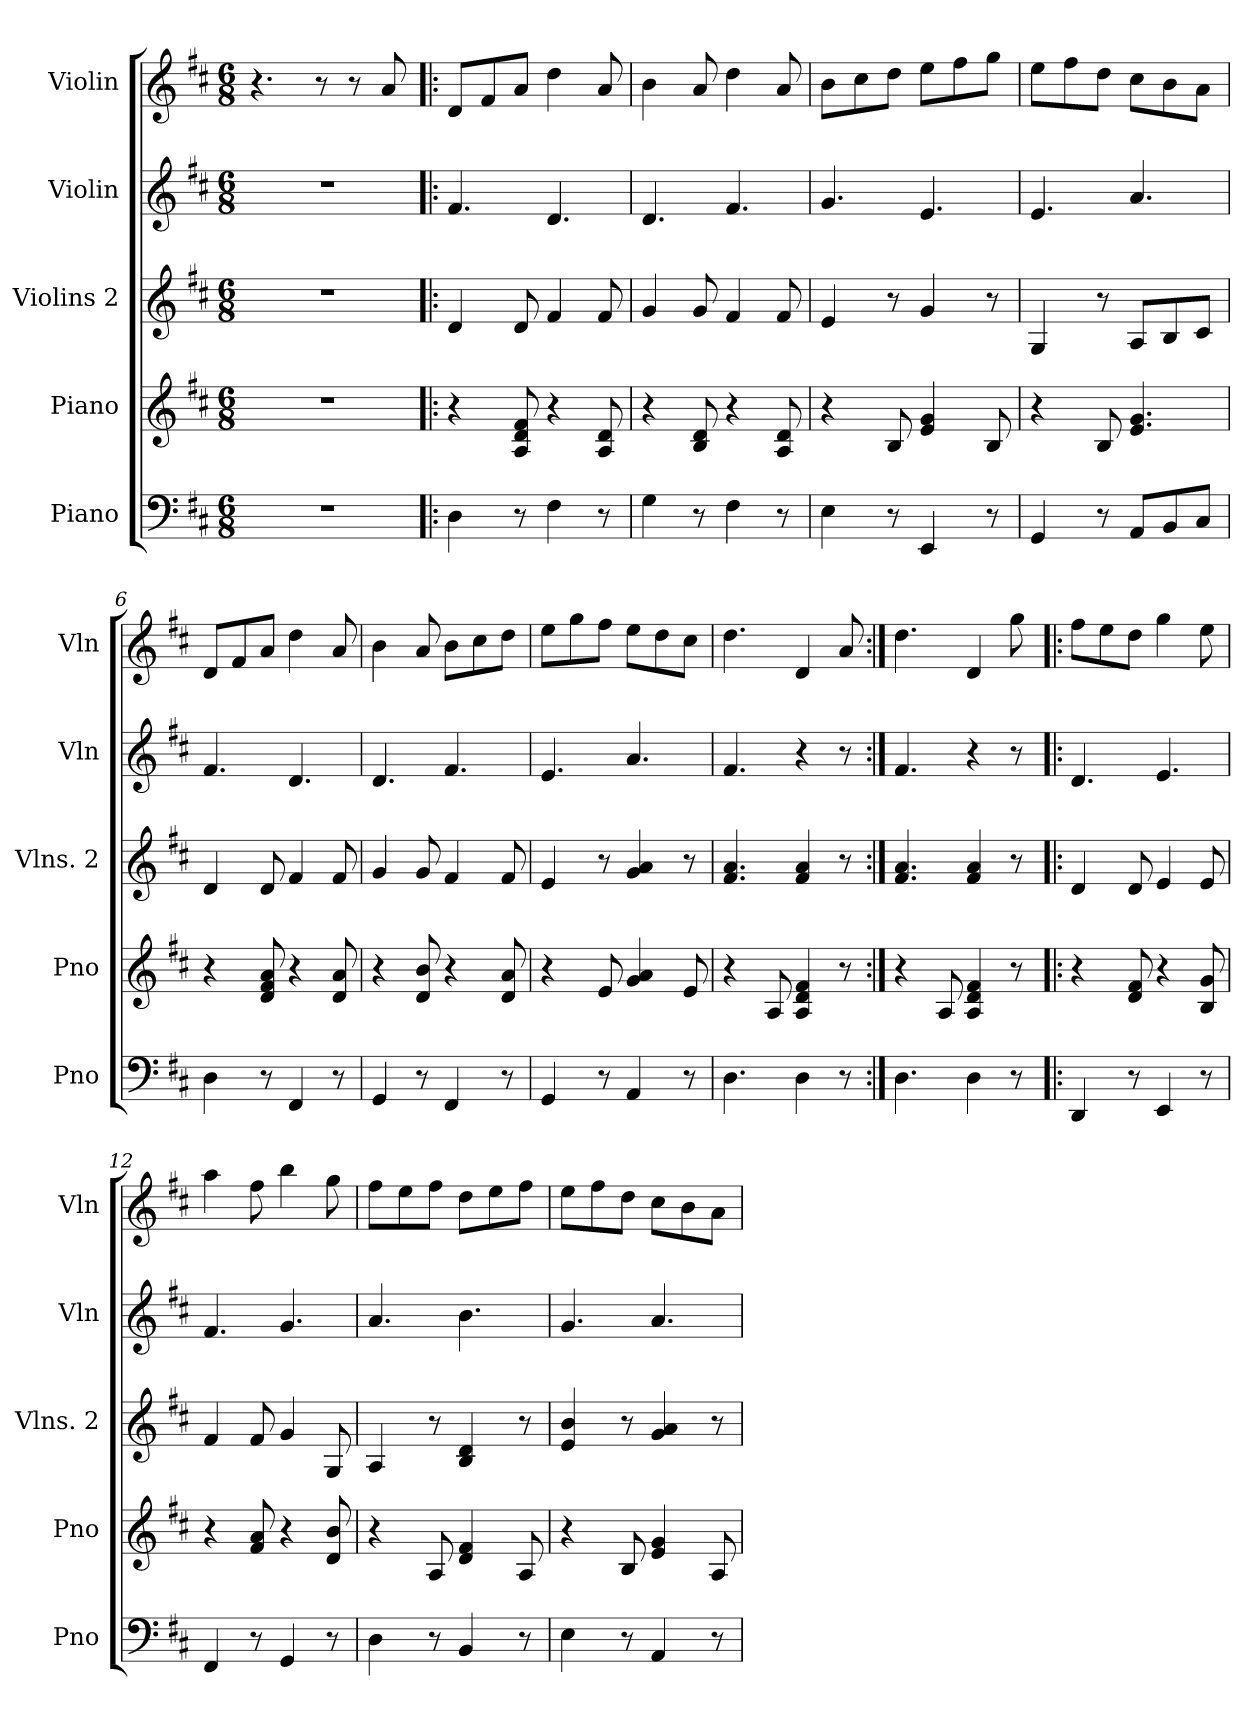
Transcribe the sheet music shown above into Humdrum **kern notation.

**kern	**kern	**kern	**kern	**kern
*part5	*part4	*part3	*part2	*part1
*staff5	*staff4	*staff3	*staff2	*staff1
*I"Piano	*I"Piano	*I"Violins 2	*I"Violin	*I"Violin
*I'Pno	*I'Pno	*I'Vlns. 2	*I'Vln	*I'Vln
*clefF4	*clefG2	*clefG2	*clefG2	*clefG2
*k[f#c#]	*k[f#c#]	*k[f#c#]	*k[f#c#]	*k[f#c#]
*M6/8	*M6/8	*M6/8	*M6/8	*M6/8
=1	=1	=1	=1	=1
2.r	2.r	2.r	2.r	4.r
.	.	.	.	8r
.	.	.	.	8r
.	.	.	.	8a/
=2!|:	=2!|:	=2!|:	=2!|:	=2!|:
4D\	4r	4d/	4.f#/	8d/L
.	.	.	.	8f#/
8r	8A/ 8d/ 8f#/	8d/	.	8a/J
4F#\	4r	4f#/	4.d/	4dd\
8r	8A/ 8d/	8f#/	.	8a/
=3	=3	=3	=3	=3
4G\	4r	4g/	4.d/	4b\
8r	8B/ 8d/	8g/	.	8a/
4F#\	4r	4f#/	4.f#/	4dd\
8r	8A/ 8d/	8f#/	.	8a/
=4	=4	=4	=4	=4
4E\	4r	4e/	4.g/	8b\L
.	.	.	.	8cc#\
8r	8B/	8r	.	8dd\J
4EE/	4e/ 4g/	4g/	4.e/	8ee\L
.	.	.	.	8ff#\
8r	8B/	8r	.	8gg\J
=5	=5	=5	=5	=5
4GG/	4r	4G/	4.e/	8ee\L
.	.	.	.	8ff#\
8r	8B/	8r	.	8dd\J
8AA/L	4.e/ 4.g/	8A/L	4.a/	8cc#\L
8BB/	.	8B/	.	8b\
8C#/J	.	8c#/J	.	8a\J
!!LO:LB:g=z
=6	=6	=6	=6	=6
4D\	4r	4d/	4.f#/	8d/L
.	.	.	.	8f#/
8r	8d/ 8f#/ 8a/	8d/	.	8a/J
4FF#/	4r	4f#/	4.d/	4dd\
8r	8d/ 8a/	8f#/	.	8a/
=7	=7	=7	=7	=7
4GG/	4r	4g/	4.d/	4b\
8r	8d/ 8b/	8g/	.	8a/
4FF#/	4r	4f#/	4.f#/	8b\L
.	.	.	.	8cc#\
8r	8d/ 8a/	8f#/	.	8dd\J
=8	=8	=8	=8	=8
4GG/	4r	4e/	4.e/	8ee\L
.	.	.	.	8gg\
8r	8e/	8r	.	8ff#\J
4AA/	4g/ 4a/	4g/ 4a/	4.a/	8ee\L
.	.	.	.	8dd\
8r	8e/	8r	.	8cc#\J
=9	=9	=9	=9	=9
4.D\	4r	4.f#/ 4.a/	4.f#/	4.dd\
.	8A/	.	.	.
4D\	4A/ 4d/ 4f#/	4f#/ 4a/	4r	4d/
8r	8r	8r	8r	8a/
=10:|!	=10:|!	=10:|!	=10:|!	=10:|!
4.D\	4r	4.f#/ 4.a/	4.f#/	4.dd\
.	8A/	.	.	.
4D\	4A/ 4d/ 4f#/	4f#/ 4a/	4r	4d/
8r	8r	8r	8r	8gg\
!!LO:PB:g=z
=11!|:	=11!|:	=11!|:	=11!|:	=11!|:
4DD/	4r	4d/	4.d/	8ff#\L
.	.	.	.	8ee\
8r	8d/ 8f#/	8d/	.	8dd\J
4EE/	4r	4e/	4.e/	4gg\
8r	8B/ 8g/	8e/	.	8ee\
=12	=12	=12	=12	=12
4FF#/	4r	4f#/	4.f#/	4aa\
8r	8f#/ 8a/	8f#/	.	8ff#\
4GG/	4r	4g/	4.g/	4bb\
8r	8d/ 8b/	8G/	.	8gg\
=13	=13	=13	=13	=13
4D\	4r	4A/	4.a/	8ff#\L
.	.	.	.	8ee\
8r	8A/	8r	.	8ff#\J
4BB/	4d/ 4f#/	4B/ 4d/	4.b\	8dd\L
.	.	.	.	8ee\
8r	8A/	8r	.	8ff#\J
=14	=14	=14	=14	=14
4E\	4r	4e/ 4b/	4.g/	8ee\L
.	.	.	.	8ff#\
8r	8B/	8r	.	8dd\J
4AA/	4e/ 4g/	4g/ 4a/	4.a/	8cc#\L
.	.	.	.	8b\
8r	8A/	8r	.	8a\J
=	=	=	=	=
*-	*-	*-	*-	*-
